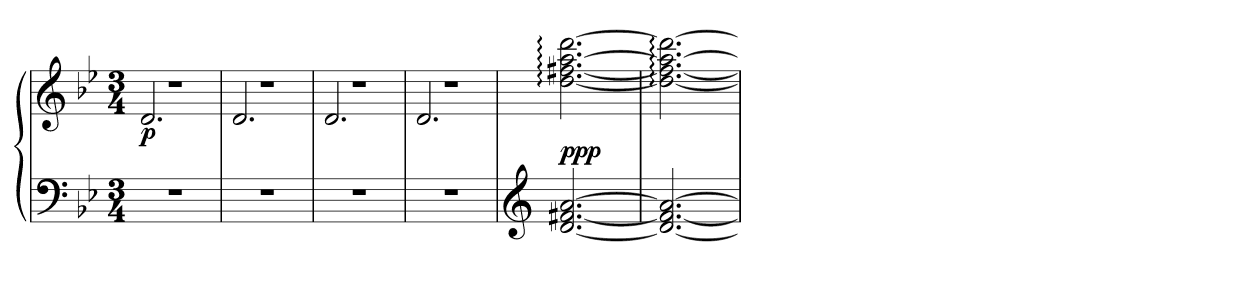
**kern	**dynam	**kern	**dynam
*part2	*part2	*part1	*part1
*staff2	*staff2	*staff1	*staff1
*clefF4	*	*clefG2	*
*k[b-e-]	*	*k[b-e-]	*
*B-:	*	*B-:	*
*M3/4	*	*M3/4	*
=1	=1	=1	=1
!	!	!LO:TX:a:B:t=Mouvt modéré de Valse.	!
!	!	!LO:TX:b:t=2	!
!	!	!LO:TX:b:t=d	!
!	!	!LO:TX:b:t=. p	!
!	!	!LO:TX:b:t=o	!
!	!	!LO:TX:b:t=.	!
!	!	!LO:N:vis=1	!LO:DY:b
*	*	*^	*
2.r	.	2.rdd	2.d!/	p
=2	=2	=2	=2	=2
!	!	!LO:N:vis=1	!	!
2.r	.	2.rdd	2.d!/	.
=3	=3	=3	=3	=3
!	!	!LO:N:vis=1	!	!
2.r	.	2.rdd	2.d!/	.
=4	=4	=4	=4	=4
!	!	!LO:N:vis=1	!	!
2.r	.	2.rdd	2.d!/	.
*	*	*v	*v	*
=5	=5	=5	=5
*clefG2	*	*	*
*	*	*^	*
!	!LO:DY:a	!	!	!
*	*	*v	*v	*
[2.d/ [2.f#X/ [2.a/	ppp	[2.dd\: [2.ff#X\: [2.aa\: [2.ddd\:	.
=6	=6	=6	=6
2.d/_ 2.f#/_ 2.a/_	.	2.dd\_: 2.ff#\_: 2.aa\_: 2.ddd\_:	.
=	=	=	=
*-	*-	*-	*-
